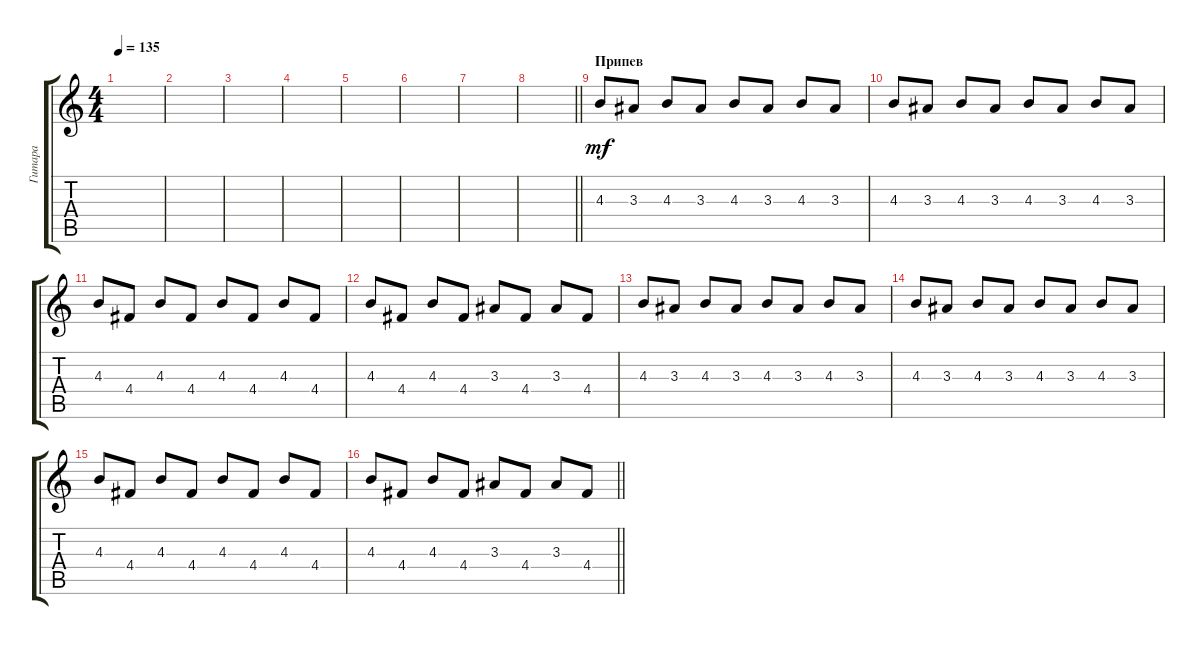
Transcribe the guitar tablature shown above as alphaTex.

\track ("Гитара" "Гитара") {instrument overdrivenguitar}
\staff {score tabs}
\tuning (E4 B3 G3 D3 A2 E2) {hide}
\ts (4 4)
\tempo 135
\clef g2
\ks c
|
|
|
|
|
|
|
\barLineRight lightlight
|
\section ("" "Припев")
4.3.8{dy mf} 3.3.8 4.3.8 3.3.8 4.3.8 3.3.8 4.3.8 3.3.8 |
4.3.8 3.3.8 4.3.8 3.3.8 4.3.8 3.3.8 4.3.8 3.3.8 |
4.3.8 4.4.8 4.3.8 4.4.8 4.3.8 4.4.8 4.3.8 4.4.8 |
4.3.8 4.4.8 4.3.8 4.4.8 3.3.8 4.4.8 3.3.8 4.4.8 |
4.3.8 3.3.8 4.3.8 3.3.8 4.3.8 3.3.8 4.3.8 3.3.8 |
4.3.8 3.3.8 4.3.8 3.3.8 4.3.8 3.3.8 4.3.8 3.3.8 |
4.3.8 4.4.8 4.3.8 4.4.8 4.3.8 4.4.8 4.3.8 4.4.8 |
\barLineRight lightlight
4.3.8 4.4.8 4.3.8 4.4.8 3.3.8 4.4.8 3.3.8 4.4.8
